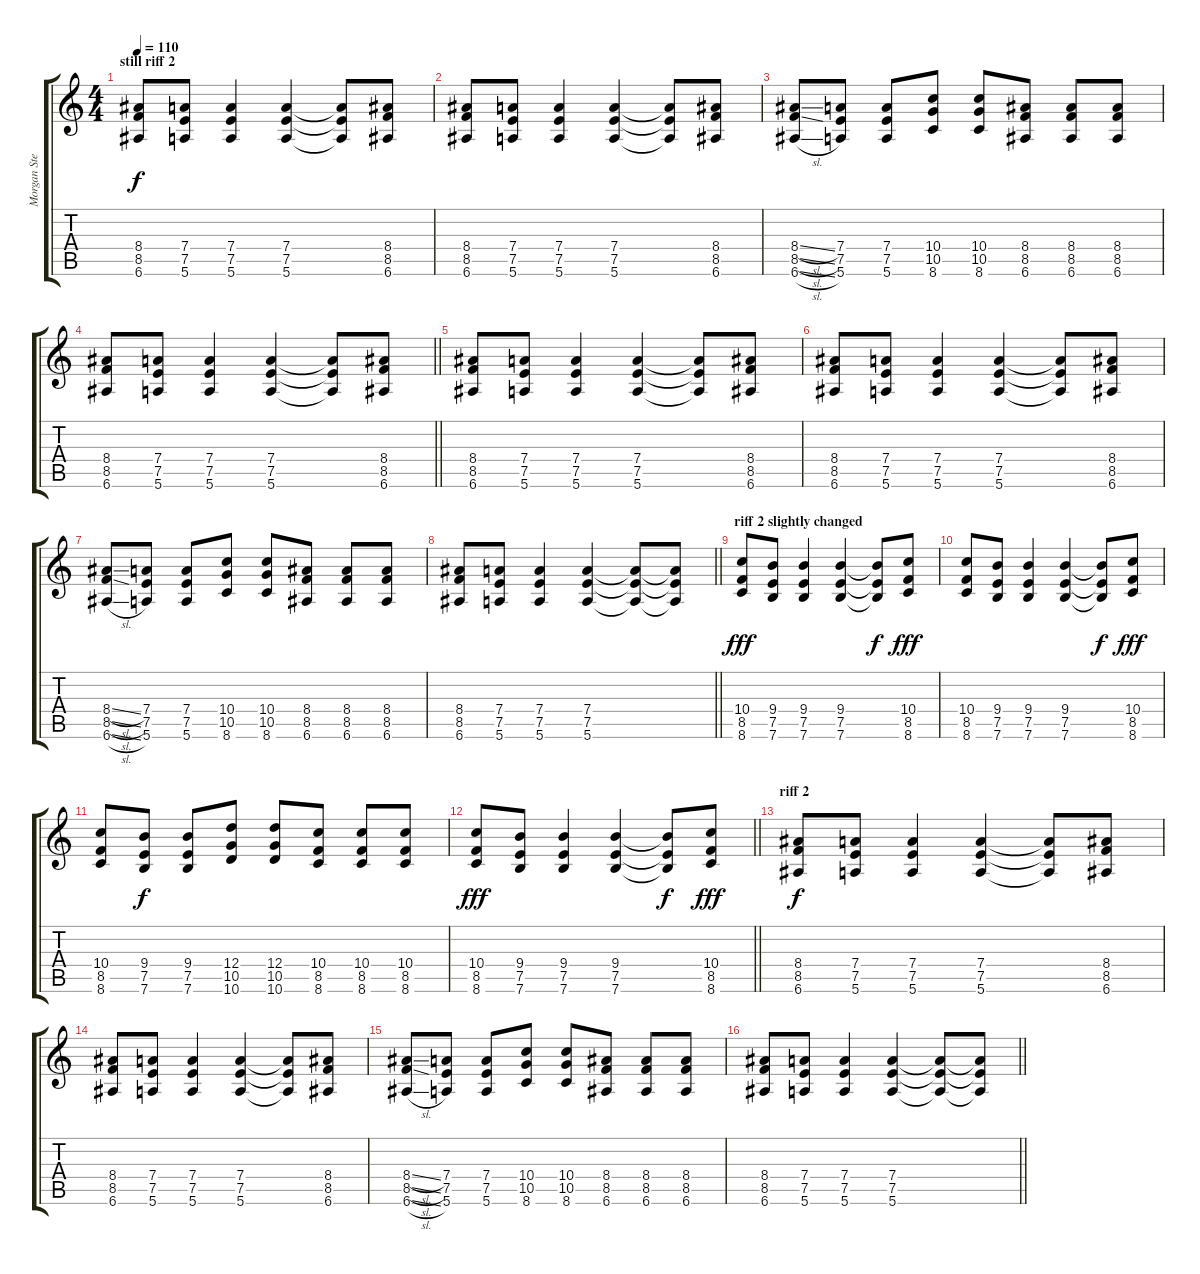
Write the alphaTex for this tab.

\track ("Morgan Steinmeyer Hakansson " "Morgan Ste") {instrument distortionguitar}
\staff {score tabs}
\tuning (E4 B3 G3 D3 A2 E2) {hide}
\ts (4 4)
\section ("" "still riff 2")
\tempo 110
\clef g2
\ks c
(8.4 8.5 6.6).8{dy f} (7.4 7.5 5.6).8 (7.4 7.5 5.6).4 (7.4 7.5 5.6).4 (7.4{t} 7.5{t} 5.6{t}).8 (8.4 8.5 6.6).8 |
(8.4 8.5 6.6).8 (7.4 7.5 5.6).8 (7.4 7.5 5.6).4 (7.4 7.5 5.6).4 (7.4{t} 7.5{t} 5.6{t}).8 (8.4 8.5 6.6).8 |
(8.4{sl} 8.5{sl} 6.6{sl}).8 (7.4 7.5 5.6).8 (7.4 7.5 5.6).8 (10.4 10.5 8.6).8 (10.4 10.5 8.6).8 (8.4 8.5 6.6).8 (8.4 8.5 6.6).8 (8.4 8.5 6.6).8 |
\barLineRight lightlight
(8.4 8.5 6.6).8 (7.4 7.5 5.6).8 (7.4 7.5 5.6).4 (7.4 7.5 5.6).4 (7.4{t} 7.5{t} 5.6{t}).8 (8.4 8.5 6.6).8 |
(8.4 8.5 6.6).8 (7.4 7.5 5.6).8 (7.4 7.5 5.6).4 (7.4 7.5 5.6).4 (7.4{t} 7.5{t} 5.6{t}).8 (8.4 8.5 6.6).8 |
(8.4 8.5 6.6).8 (7.4 7.5 5.6).8 (7.4 7.5 5.6).4 (7.4 7.5 5.6).4 (7.4{t} 7.5{t} 5.6{t}).8 (8.4 8.5 6.6).8 |
(8.4{sl} 8.5{sl} 6.6{sl}).8 (7.4 7.5 5.6).8 (7.4 7.5 5.6).8 (10.4 10.5 8.6).8 (10.4 10.5 8.6).8 (8.4 8.5 6.6).8 (8.4 8.5 6.6).8 (8.4 8.5 6.6).8 |
\barLineRight lightlight
(8.4 8.5 6.6).8 (7.4 7.5 5.6).8 (7.4 7.5 5.6).4 (7.4 7.5 5.6).4 (7.4{t} 7.5{t} 5.6{t}).8 (7.4{t} 7.5{t} 5.6{t}).8 |
\section ("" "riff 2 slightly changed")
(10.4 8.5 8.6).8{dy fff} (9.4 7.5 7.6).8 (9.4 7.5 7.6).4 (9.4 7.5 7.6).4 (9.4{t} 7.5{t} 7.6{t}).8{dy f} (10.4 8.5 8.6).8{dy fff} |
(10.4 8.5 8.6).8 (9.4 7.5 7.6).8 (9.4 7.5 7.6).4 (9.4 7.5 7.6).4 (9.4{t} 7.5{t} 7.6{t}).8{dy f} (10.4 8.5 8.6).8{dy fff} |
(10.4 8.5 8.6).8 (9.4 7.5 7.6).8{dy f} (9.4 7.5 7.6).8 (12.4 10.5 10.6).8 (12.4 10.5 10.6).8 (10.4 8.5 8.6).8 (10.4 8.5 8.6).8 (10.4 8.5 8.6).8 |
\barLineRight lightlight
(10.4 8.5 8.6).8{dy fff} (9.4 7.5 7.6).8 (9.4 7.5 7.6).4 (9.4 7.5 7.6).4 (9.4{t} 7.5{t} 7.6{t}).8{dy f} (10.4 8.5 8.6).8{dy fff} |
\section ("" "riff 2")
(8.4 8.5 6.6).8{dy f} (7.4 7.5 5.6).8 (7.4 7.5 5.6).4 (7.4 7.5 5.6).4 (7.4{t} 7.5{t} 5.6{t}).8 (8.4 8.5 6.6).8 |
(8.4 8.5 6.6).8 (7.4 7.5 5.6).8 (7.4 7.5 5.6).4 (7.4 7.5 5.6).4 (7.4{t} 7.5{t} 5.6{t}).8 (8.4 8.5 6.6).8 |
(8.4{sl} 8.5{sl} 6.6{sl}).8 (7.4 7.5 5.6).8 (7.4 7.5 5.6).8 (10.4 10.5 8.6).8 (10.4 10.5 8.6).8 (8.4 8.5 6.6).8 (8.4 8.5 6.6).8 (8.4 8.5 6.6).8 |
\barLineRight lightlight
(8.4 8.5 6.6).8 (7.4 7.5 5.6).8 (7.4 7.5 5.6).4 (7.4 7.5 5.6).4 (7.4{t} 7.5{t} 5.6{t}).8 (7.4{t} 7.5{t} 5.6{t}).8
